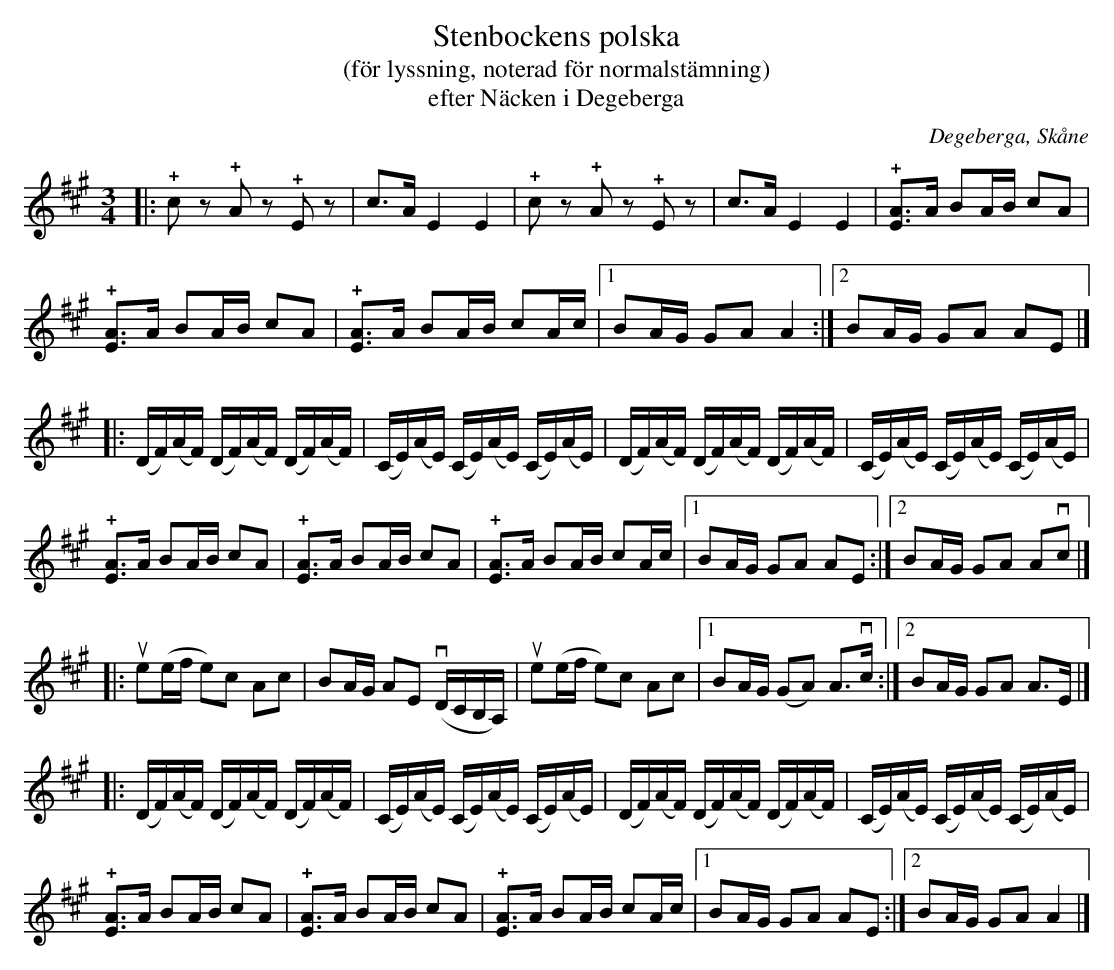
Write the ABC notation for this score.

X:1
T:Stenbockens polska
T:(för lyssning, noterad för normalstämning)
T:efter Näcken i Degeberga
O:Degeberga, Skåne
M:3/4
L:1/4
Q:110
K:A
[L:1/8]|: !+!cz !+!Az !+!Ez | c>A E2 E2 | !+!cz !+!Az !+!Ez | c>A E2 E2 | !+![EA]>A BA/B/ cA |
 !+![EA]>A BA/B/ cA | !+![EA]>A BA/B/ cA/c/ |1 BA/G/ GA A2 :|2 BA/G/ GA AE |]
[L:1/16]|: (DF)(AF) (DF)(AF) (DF)(AF) | (CE)(AE) (CE)(AE) (CE)(AE) | (DF)(AF) (DF)(AF) (DF)(AF) | (CE)(AE) (CE)(AE) (CE)(AE) |
[L:1/8] !+![EA]>A BA/B/ cA | !+![EA]>A BA/B/ cA | !+![EA]>A BA/B/ cA/c/ |1 BA/G/ GA AE :|2 BA/G/ GA Avc |]
[L:1/8] |: ue(e/f/ e)c Ac | BA/G/ AE v(D/C/B,/A,/) | ue(e/f/ e)c Ac |1 BA/G/ (GA) A>vc :|2 BA/G/ GA A>E |]
[L:1/16]|: (DF)(AF) (DF)(AF) (DF)(AF) | (CE)(AE) (CE)(AE) (CE)(AE) | (DF)(AF) (DF)(AF) (DF)(AF) | (CE)(AE) (CE)(AE) (CE)(AE) |
[L:1/8] !+![EA]>A BA/B/ cA | !+![EA]>A BA/B/ cA | !+![EA]>A BA/B/ cA/c/ |1 BA/G/ GA AE :|2 BA/G/ GA A2 |]
